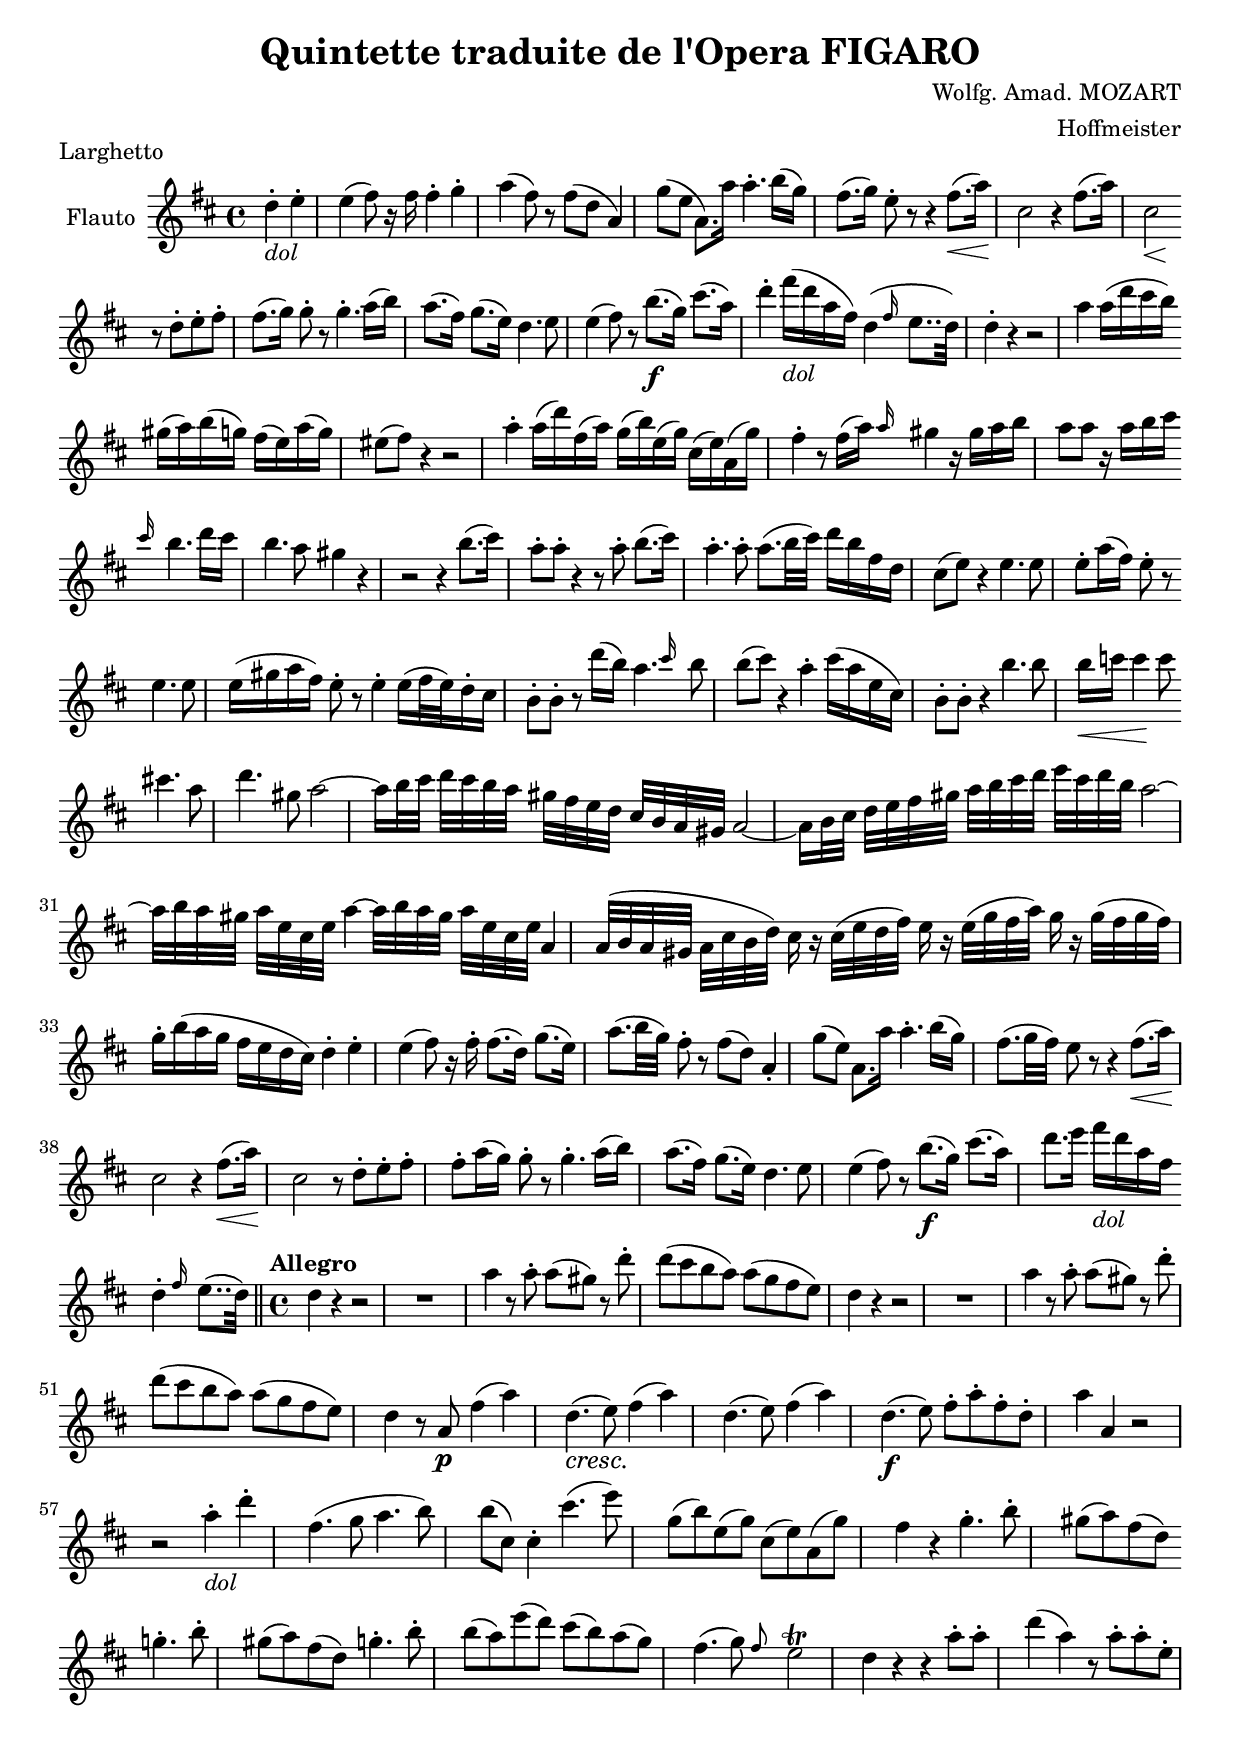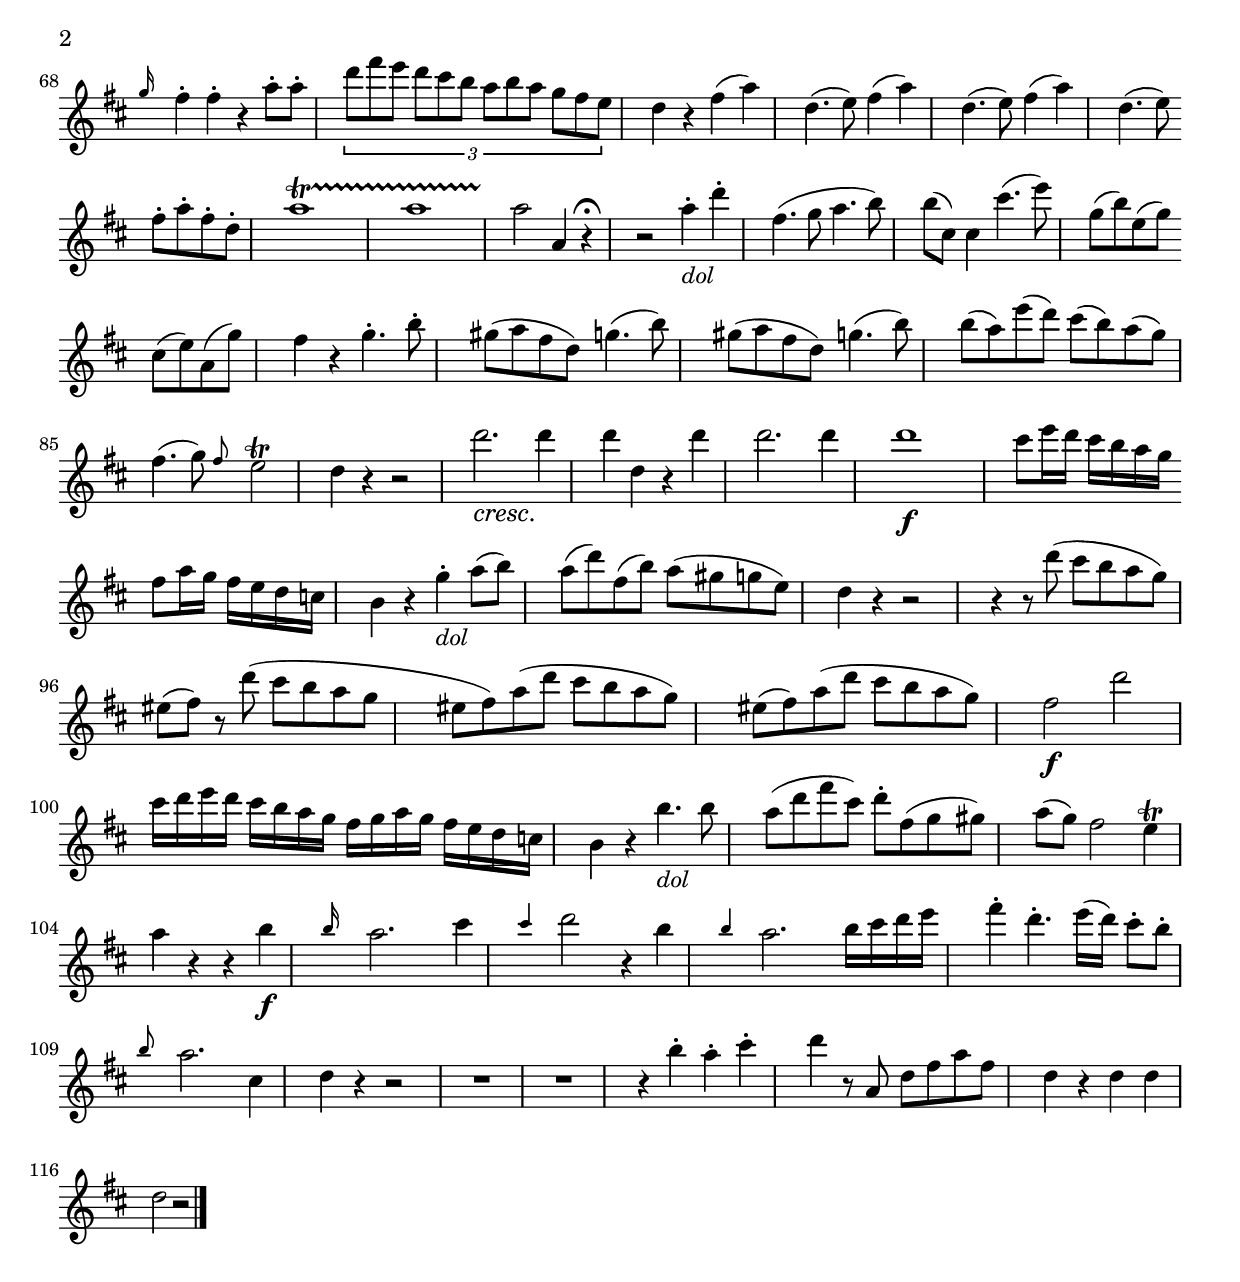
\version "2.18.2"
\language "english"

\include "defs.ily"
\version "2.18.2"
\language "english"

flute = \relative c'' {
  \override DynamicTextSpanner.style = #'none
  \key d \major \time 4/4
  \partial 2 d4-. -\dol e-. |
  e( fs8) r16 fs16 fs4-. g-. |
  a4( fs8) r8 fs( d a4) |
  g'8( e a,8.) a'16 a4.-. b16( g) |
  fs8.( g16) e8-. r8 r4 fs8.( \< a16) \! |
  cs,2 r4 fs8.( a16) |
  << cs,2 { s4 \< s4 \! } >> \ombr
  %% original line 2
  r8 d8-. e-. fs-. |
  fs8.( g16) g8-. r8 g4.-. a16( b) |
  a8.( fs16) g8.( e16) d4. e8 |
  e4( fs8) r8 b8.(-\f g16) cs8.( a16) |
  d4-. fs16(-\dol d a fs) d4( \grace fs16 e8.. d32) |
  d4-. r4 r2 |
  a'4 a16( d cs b) \ombr
  %% original line 3
  gs( a) b( g) fs( e) a( g) |
  es8( fs) r4 r2 |
  a4-. a16( d) fs,( a) g( b) e,( g) cs,( e) a,( g') |
  fs4-. r8 fs16( a) \grace a16 gs4 r16 gs16 a b |
  a8 a r16 a16 b cs16 \ombr
  %% original line 4
  \grace cs16 b4. d16 cs |
  b4. a8 gs4 r4 |
  r2 r4 b8.( cs16) |
  a8-. a-. r4 r8 a8-. b8.( cs16) |
  a4.-. a8-. a8.( b32 cs) d16 b fs d |
  cs8( e) r4 e4. e8 |
  e8-. a16( fs) e8-. r8 \ombr
  %% original line 5
  e4. e8 |
  e16( gs a fs) e8-. r8 e4-. e16( fs32 e) d16-. cs |
  b8-. b-. r8 d'16( b) a4. \grace cs16 b8 |
  b( cs) r4 a4-. cs16( a e cs) |
  b8-. b-. r4 b'4. b8 | b16 \< c c4 \! c8 \ombr
  %% original line 6
  cs4. a8 | d4. gs,8 a2~ |
  a16 b32 cs d[ cs b a] gs[ fs e d] cs b a gs a2~ |
  a16 b32 cs d[ e fs gs] a[ b cs d] e cs d b a2~ | \obr
  %% original line 7
  a32[ b a gs] a e cs e a4~ a32[ b a gs] a e cs e a,4 |
  a32([ b a gs] a cs b d) cs16 r16 cs32( e d fs) e16 r16 e32( g fs a) g16 r16 g32( fs g fs) | \obr
  %% original line 8
  g16-. b( a g fs e d cs) d4-. e-. |
  e4( fs8) r16 fs16-. fs8.( d16) g8.( e16) |
  a8.( b32 g) fs8-. r8 fs( d) a4-. |
  g'8( e) a,8. a'16 a4.-. b16( g) |
  fs8.( g32 fs) e8 r8 r4 fs8.( \< a16) \! | \obr
  %% original line 9
  cs,2 r4 fs8.( \< a16) \! |
  cs,2 r8 d8-. e-. fs-. |
  fs-. a16( g) g8-. r8 g4.-. a16( b) |
  a8.( fs16) g8.( e16) d4. e8 |
  e4( fs8) r8 b8.(-\f g16) cs8.( a16) |
  d8. e16 fs16-\dol d a fs \ombr
  %% original line 10
  d4-. \grace fs16 e8..( d32) \bar "||"
  \set Score.tempoHideNote = ##t
  \time 4/4 \tempo "Allegro" 4=120 d4 r4 r2 |
  R1*1 |
  a'4 r8 a8-. a( gs) r d'-. |
  d( cs b a) a( g fs e) |
  d4 r4 r2 |
  R1*1 |
  a'4 r8 a-. a( gs) r d'-. | \obr
  %% original line 11
  d( cs b a) a( g fs e) |
  d4 r8 a8-\p fs'4( a) |
  d,4.(-\cresc e8) fs4( a) |
  d,4.( e8) fs4( a) |
  d,4.-\f( e8) fs-. a-. fs-. d-. |
  a'4 a, r2 | \obr
  %% original line 12 (last line of page 1)
  r2 a'4-.-\dol d-. |
  fs,4.( g8 a4. b8) |
  b( cs,) cs4-. cs'4.( e8) |
  g,( b) e,( g) cs,( e) a,( g') |
  fs4 r g4.-. b8-. |
  gs8( a) fs( d) \ombr
  %% original line 1 of page 2
  g4.-. b8-. |
  gs8( a) fs( d) g4.-. b8-. |
  b( a) e'( d) cs( b) a( g) |
  fs4.( g8) \grace fs8 e2-\trill |
  d4 r r a'8-. a-. |
  d4( a) r8 a-. a-. e-. | \obr
  %% original line 2
  \grace g16 fs4-. fs-. r a8-. a-. |
  \tuplet 3/2 { d8 fs e d cs b a b a g fs e } |
  d4 r fs( a) |
  d,4.( e8) fs4( a) |
  d,4.( e8) fs4( a) |
  d,4.( e8) \ombr
  %% original line 3
  fs8-. a-. fs-. d-. |
  a'1 \startTrillSpan |
  a1 |
  a2 \stopTrillSpan a,4 r \fermata |
  r2 a'4-.-\dol d-. |
  fs,4.( g8 a4. b8) |
  b( cs,) cs4 cs'4.( e8) |
  g,8( b) e,( g) \ombr
  %% original line 4
  cs,( e) a,( g') |
  fs4 r g4.-. b8-. |
  gs( a fs d) g4.( b8) |
  gs( a fs d) g4.( b8) |
  b( a) e'( d) cs( b) a( g) | \obr
  %% original line 5
  fs4.( g8) \grace fs8 e2 -\trill |
  d4 r r2 |
  d'2.-\cresc d4 |
  d d, r d' |
  d2. d4 |
  d1-\f
  cs8 e16 d cs b a g \ombr
  %% original line 6
  fs8 a16 g fs e d c |
  b4 r g'-.-\dol a8( b) |
  a( d) fs,( b) a( gs g e) |
  d4 r r2 |
  r4 r8 d'8( cs b a g) | \obr
  %% original line 7
  es8( fs) r d'8( cs b a g |
  es8 fs) a( d cs b a g) |
  es8( fs) a( d cs b a g) |
  fs2-\f d'2 | \obr
  %% original line 8
  cs16 d e d cs b a g fs g a g fs e d c |
  b4 r b'4.-\dol b8 |
  a8( d fs cs) d-. fs,( g gs) |
  a8( g) fs2 e4-\trill | \obr
  %% original line 9
  a4 r r b-\f |
  \grace b16 a2. cs4 |
  \grace cs4 d2 r4 b |
  \grace b a2. b16 cs d e |
  fs4-. d4.-. e16( d) cs8-. b-. | \obr
  %% original line 10
  \grace b8 a2. cs,4 |
  d4 r r2 |
  R1*2 |
  r4 b'4-. a-. cs-. |
  d r8 a,8 d fs a fs |
  d4 r d d | \obr
  %% original last line
  d2 r2 \bar "|."
}



\book {
  \paper {
    ragged-last = ##t
  }
  \score {
    \header { piece = "Larghetto" }
    \new Staff \with { instrumentName = #"Flauto" } << \flute >>
    \layout {
      \context {
        \Score
        \override SpacingSpanner.common-shortest-duration = #(ly:make-moment 1/1)
      }
    }
    \midi { }
  }
}

